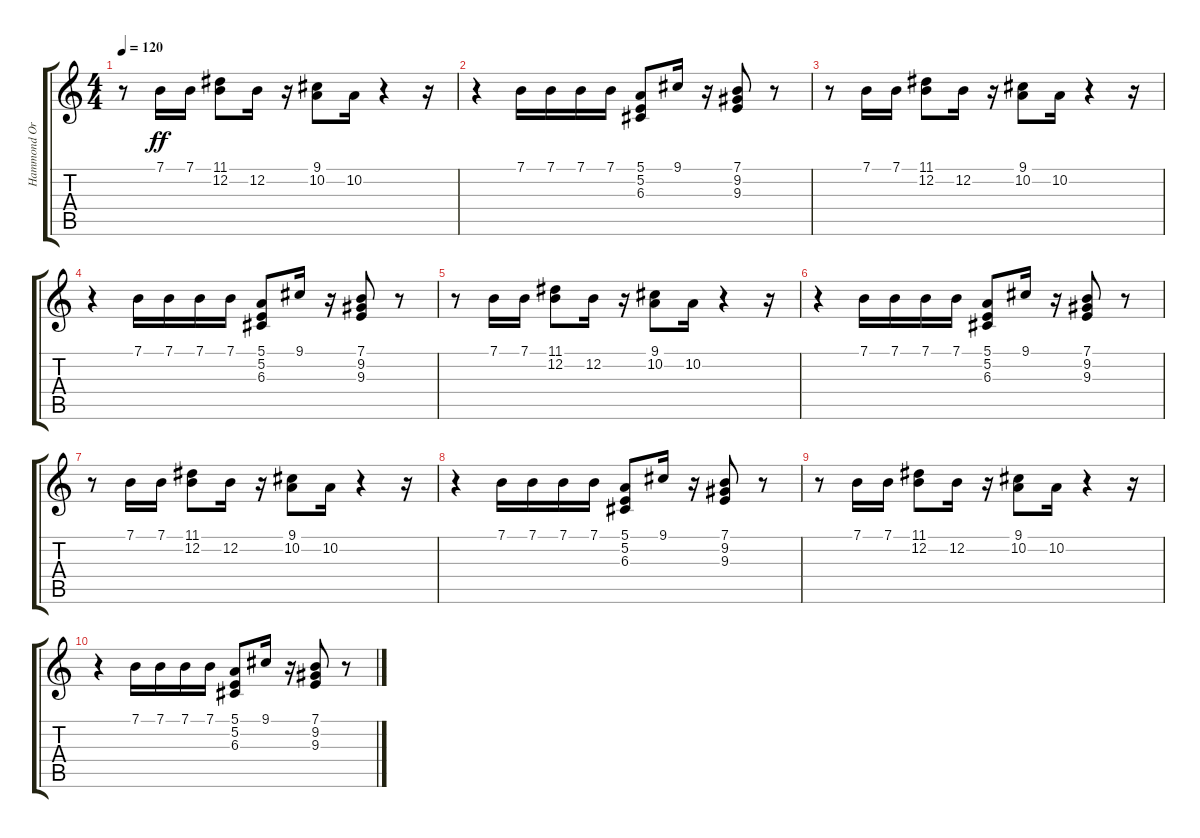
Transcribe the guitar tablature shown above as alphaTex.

\track ("Hammond Organ" "Hammond Or") {instrument drawbarorgan}
\staff {score tabs}
\tuning (E4 B3 G3 D3 A2 E2) {hide}
\ts (4 4)
\tempo 120
\clef g2
\ks c
r.8{dy ff} 7.1.16 7.1.16 (11.1 12.2).8 12.2.16 r.16 (9.1 10.2).8 10.2.16 r.4 r.16 |
r.4 7.1.16 7.1.16 7.1.16 7.1.16 (5.1 5.2 6.3).8 9.1.16 r.16 (7.1 9.2 9.3).8 r.8 |
r.8 7.1.16 7.1.16 (11.1 12.2).8 12.2.16 r.16 (9.1 10.2).8 10.2.16{volume 15} r.4 r.16 |
r.4 7.1.16{volume 13} 7.1.16{volume 13} 7.1.16{volume 13} 7.1.16{volume 13} (5.1 5.2 6.3).8{volume 12} 9.1.16{volume 12} r.16 (7.1 9.2 9.3).8{volume 12} r.8 |
r.8 7.1.16{volume 11} 7.1.16{volume 11} (11.1 12.2).8 12.2.16{volume 11} r.16 (9.1 10.2).8{volume 10} 10.2.16{volume 10} r.4 r.16 |
r.4 7.1.16{volume 9} 7.1.16{volume 8} 7.1.16{volume 8} 7.1.16{volume 8} (5.1 5.2 6.3).8{volume 8} 9.1.16{volume 8} r.16 (7.1 9.2 9.3).8{volume 7} r.8 |
r.8 7.1.16{volume 7} 7.1.16{volume 6} (11.1 12.2).8{volume 6} 12.2.16{volume 6} r.16 (9.1 10.2).8{volume 6} 10.2.16{volume 6} r.4 r.16 |
r.4 7.1.16{volume 4} 7.1.16{volume 4} 7.1.16{volume 4} 7.1.16{volume 4} (5.1 5.2 6.3).8 9.1.16{volume 3} r.16 (7.1 9.2 9.3).8{volume 3} r.8 |
r.8 7.1.16{volume 2} 7.1.16{volume 2} (11.1 12.2).8{volume 2} 12.2.16{volume 2} r.16 (9.1 10.2).8{volume 1} 10.2.16{volume 1} r.4 r.16 |
r.4 7.1.16{volume 0} 7.1.16 7.1.16 7.1.16 (5.1 5.2 6.3).8 9.1.16 r.16 (7.1 9.2 9.3).8 r.8
